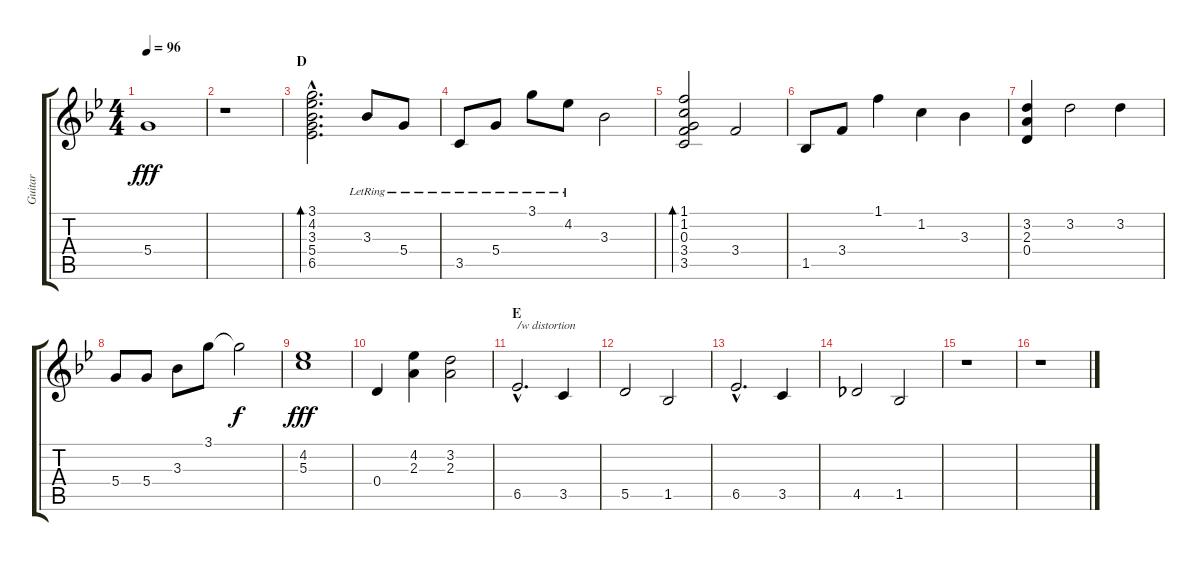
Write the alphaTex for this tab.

\track ("Guitar" "Guitar") {instrument electricguitarclean}
\staff {score tabs}
\tuning (E4 B3 G3 D3 A2 E2) {hide}
\ts (4 4)
\tempo 96
\clef g2
\ks bb
5.4.1{dy fff} |
r.1 |
\section ("" "D")
(3.1{hac} 4.2{hac} 3.3{hac} 5.4{hac} 6.5{hac}).2{d bd 240} 3.3{lr}.8 5.4{lr}.8 |
3.5{lr}.8 5.4{lr}.8 3.1{lr}.8 4.2{lr}.8 3.3.2 |
(1.1 1.2 0.3 3.4 3.5).2{bd 240} 3.4.2 |
1.5.8 3.4.8 1.1.4 1.2.4 3.3.4 |
(3.2 2.3 0.4).4 3.2.2 3.2.4 |
5.4.8 5.4.8 3.3.8 3.1.8 3.1{t}.2{dy f} |
(4.2 5.3).1{dy fff} |
0.4.4 (4.2 2.3).4 (3.2 2.3).2 |
\section ("" "E")
6.5{hac}.2{d txt "/w distortion" instrument distortionguitar} 3.5.4 |
5.5.2 1.5.2 |
6.5{hac}.2{d} 3.5.4 |
4.5.2 1.5.2 |
r.1 |
r.1
